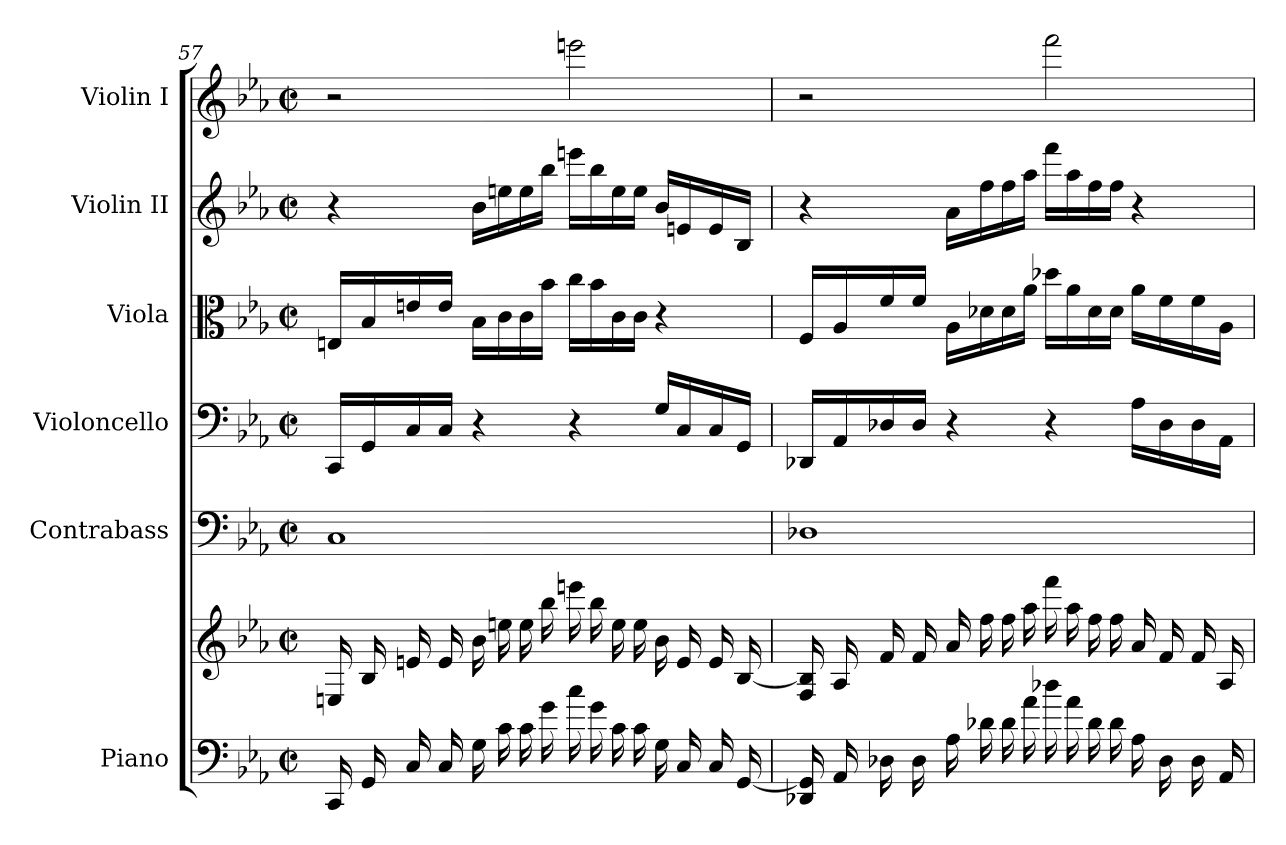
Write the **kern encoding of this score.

**kern	**kern	**kern	**kern	**kern	**kern	**kern
*part6	*part6	*part5	*part4	*part3	*part2	*part1
*staff7	*staff6	*staff5	*staff4	*staff3	*staff2	*staff1
*I"Piano	*	*I"Contrabass	*I"Violoncello	*I"Viola	*I"Violin II	*I"Violin I
*I'Pno.	*	*I'Cb.	*I'Vc.	*I'Vla.	*I'Vln. II	*I'Vln. I
*clefF4	*clefG2	*clefF4	*clefF4	*clefC3	*clefG2	*clefG2
*	*	*ITrd7c12	*	*	*	*
*k[b-e-a-]	*k[b-e-a-]	*k[b-e-a-]	*k[b-e-a-]	*k[b-e-a-]	*k[b-e-a-]	*k[b-e-a-]
*M2/2	*M2/2	*M2/2	*M2/2	*M2/2	*M2/2	*M2/2
*met(c|)	*met(c|)	*met(c|)	*met(c|)	*met(c|)	*met(c|)	*met(c|)
=57	=57	=57	=57	=57	=57	=57
16CC/	16En/	1CC	16CC/LL	16En/LL	4r	2r
16GG/	16B-/	.	16GG/	16B-/	.	.
16C/	16en/	.	16C/	16en/	.	.
16C/	16e/	.	16C/JJ	16e/JJ	.	.
16G\	16b-\	.	4r	16B-\LL	16b-\LL	.
16c\	16een\	.	.	16c\	16een\	.
16c\	16ee\	.	.	16c\	16ee\	.
16g\	16bb-\	.	.	16b-\JJ	16bb-\JJ	.
16cc\	16eeen\	.	4r	16cc\LL	16eeen\LL	2eeen\
16g\	16bb-\	.	.	16b-\	16bb-\	.
16c\	16ee\	.	.	16c\	16ee\	.
16c\	16ee\	.	.	16c\JJ	16ee\JJ	.
16G\	16b-\	.	16G/LL	4r	16b-/LL	.
16C/	16e/	.	16C/	.	16en/	.
16C/	16e/	.	16C/	.	16e/	.
[16GG/	[16B-/	.	16GG/JJ	.	16B-/JJ	.
!!LO:PB:g=z
=58	=58	=58	=58	=58	=58	=58
16DD-X/ 16GG/]	16F/ 16B-/]	1DD-X	16DD-X/LL	16F/LL	4r	2r
16AA-/	16A-/	.	16AA-/	16A-/	.	.
16D-X\	16f/	.	16D-X/	16f/	.	.
16D-\	16f/	.	16D-/JJ	16f/JJ	.	.
16A-\	16a-/	.	4r	16A-\LL	16a-\LL	.
16d-X\	16ff\	.	.	16d-X\	16ff\	.
16d-\	16ff\	.	.	16d-\	16ff\	.
16a-\	16aa-\	.	.	16a-\JJ	16aa-\JJ	.
16dd-X\	16fff\	.	4r	16dd-X\LL	16fff\LL	2fff\
16a-\	16aa-\	.	.	16a-\	16aa-\	.
16d-\	16ff\	.	.	16d-\	16ff\	.
16d-\	16ff\	.	.	16d-\JJ	16ff\JJ	.
16A-\	16a-/	.	16A-\LL	16a-\LL	4r	.
16D-\	16f/	.	16D-\	16f\	.	.
16D-\	16f/	.	16D-\	16f\	.	.
16AA-/	16A-/	.	16AA-\JJ	16A-\JJ	.	.
=	=	=	=	=	=	=
*-	*-	*-	*-	*-	*-	*-
